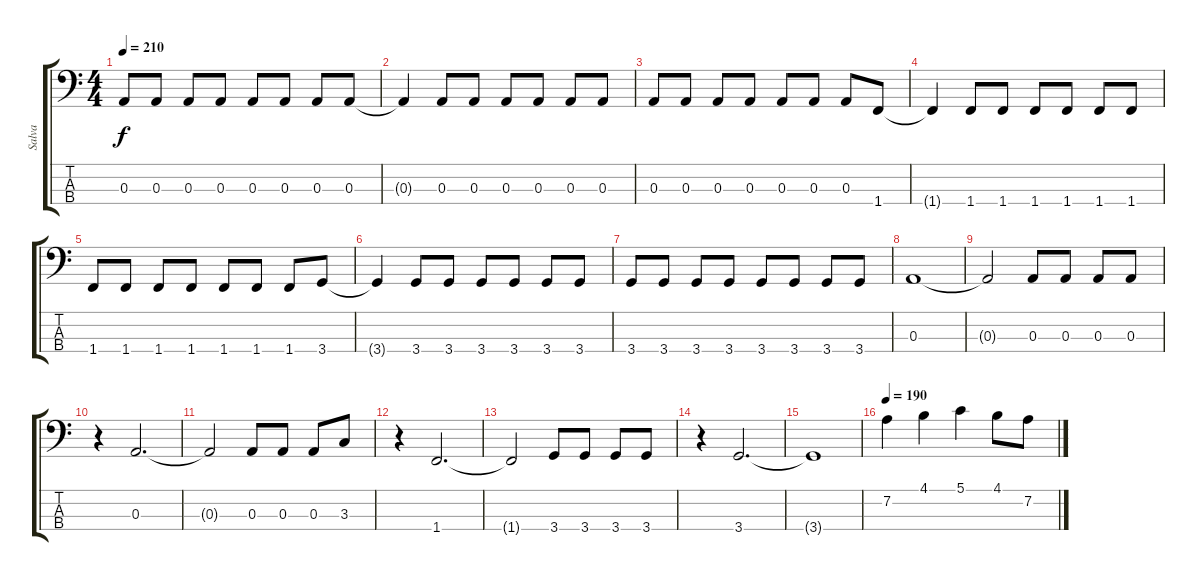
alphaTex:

\track ("Salva" "Salva") {instrument electricbassfinger}
\staff {score tabs}
\tuning (G2 D2 A1 E1) {hide}
\ts (4 4)
\tempo 210
\clef f4
\ks c
0.3.8{dy f} 0.3.8 0.3.8 0.3.8 0.3.8 0.3.8 0.3.8 0.3.8 |
0.3{t}.4 0.3.8 0.3.8 0.3.8 0.3.8 0.3.8 0.3.8 |
0.3.8 0.3.8 0.3.8 0.3.8 0.3.8 0.3.8 0.3.8 1.4.8 |
1.4{t}.4 1.4.8 1.4.8 1.4.8 1.4.8 1.4.8 1.4.8 |
1.4.8 1.4.8 1.4.8 1.4.8 1.4.8 1.4.8 1.4.8 3.4.8 |
3.4{t}.4 3.4.8 3.4.8 3.4.8 3.4.8 3.4.8 3.4.8 |
3.4.8 3.4.8 3.4.8 3.4.8 3.4.8 3.4.8 3.4.8 3.4.8 |
0.3.1 |
0.3{t}.2 0.3.8 0.3.8 0.3.8 0.3.8 |
r.4 0.3.2{d} |
0.3{t}.2 0.3.8 0.3.8 0.3.8 3.3.8 |
r.4 1.4.2{d} |
1.4{t}.2 3.4.8 3.4.8 3.4.8 3.4.8 |
r.4 3.4.2{d} |
3.4{t}.1 |
\tempo 190
7.2.4{volume 9 instrument fretlessbass} 4.1.4 5.1.4 4.1.8 7.2.8
